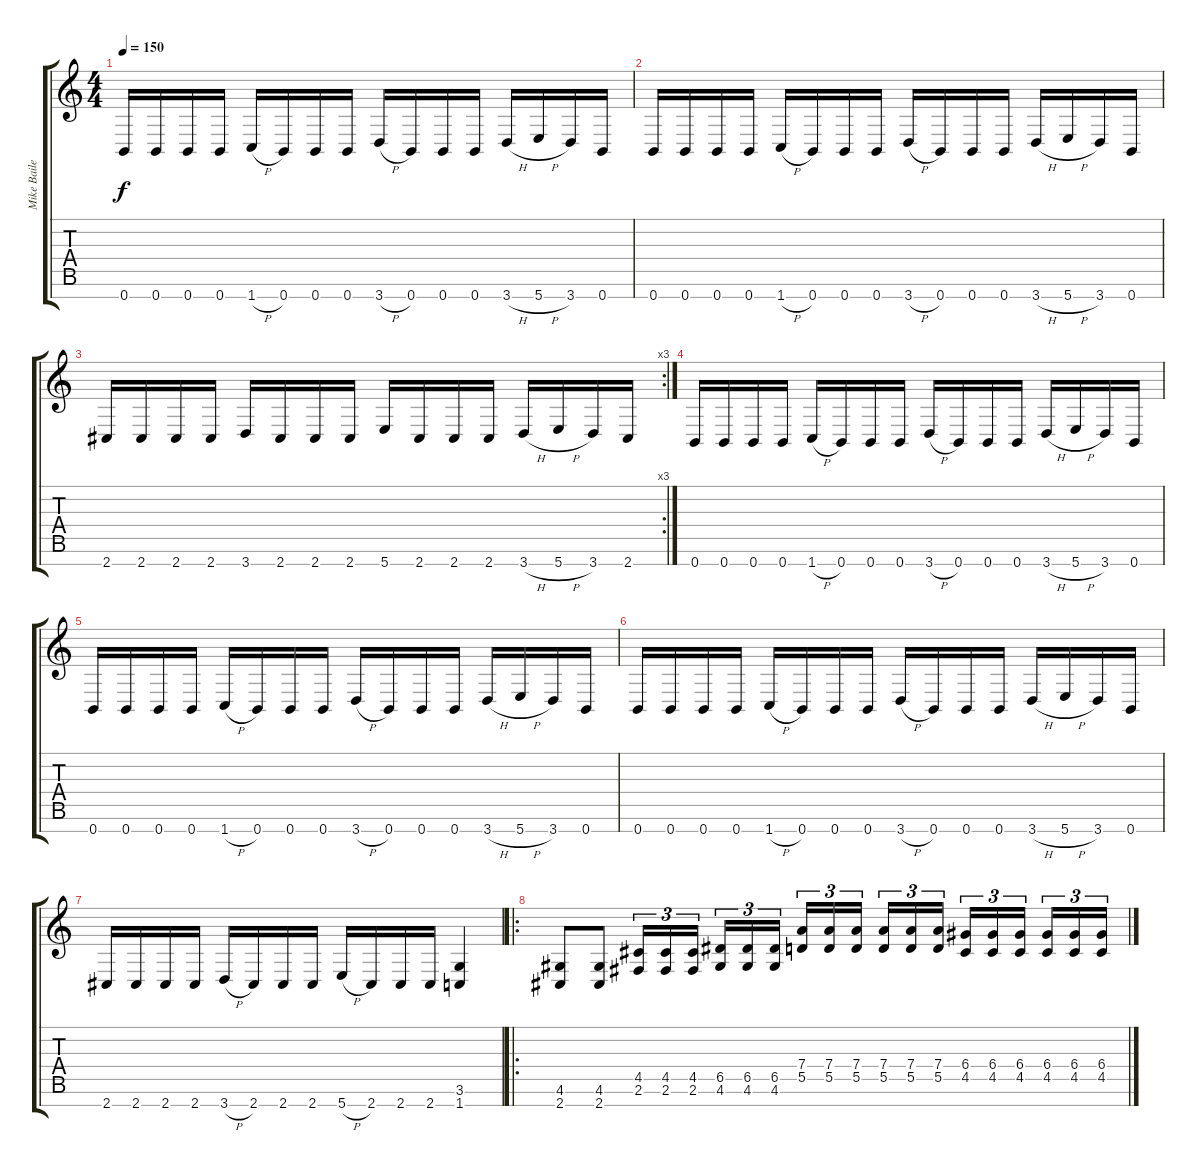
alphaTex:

\track ("Mike Bailey" "Mike Baile") {instrument distortionguitar}
\staff {score tabs}
\tuning (E4 B3 G3 D3 A2 E2 B1) {hide}
\ts (4 4)
\tempo 150
\clef g2
\ks c
0.7.16{dy f} 0.7.16 0.7.16 0.7.16 1.7{h}.16 0.7.16 0.7.16 0.7.16 3.7{h}.16 0.7.16 0.7.16 0.7.16 3.7{h}.16 5.7{h}.16 3.7.16 0.7.16 |
0.7.16 0.7.16 0.7.16 0.7.16 1.7{h}.16 0.7.16 0.7.16 0.7.16 3.7{h}.16 0.7.16 0.7.16 0.7.16 3.7{h}.16 5.7{h}.16 3.7.16 0.7.16 |
\rc 3
2.7.16 2.7.16 2.7.16 2.7.16 3.7.16 2.7.16 2.7.16 2.7.16 5.7.16 2.7.16 2.7.16 2.7.16 3.7{h}.16 5.7{h}.16 3.7.16 2.7.16 |
0.7.16 0.7.16 0.7.16 0.7.16 1.7{h}.16 0.7.16 0.7.16 0.7.16 3.7{h}.16 0.7.16 0.7.16 0.7.16 3.7{h}.16 5.7{h}.16 3.7.16 0.7.16 |
0.7.16 0.7.16 0.7.16 0.7.16 1.7{h}.16 0.7.16 0.7.16 0.7.16 3.7{h}.16 0.7.16 0.7.16 0.7.16 3.7{h}.16 5.7{h}.16 3.7.16 0.7.16 |
0.7.16 0.7.16 0.7.16 0.7.16 1.7{h}.16 0.7.16 0.7.16 0.7.16 3.7{h}.16 0.7.16 0.7.16 0.7.16 3.7{h}.16 5.7{h}.16 3.7.16 0.7.16 |
2.7.16 2.7.16 2.7.16 2.7.16 3.7{h}.16 2.7.16 2.7.16 2.7.16 5.7{h}.16 2.7.16 2.7.16 2.7.16 (3.6 1.7).4 |
\ro
(4.6 2.7).8 (4.6 2.7).8 (4.5 2.6).16{tu (3 2)} (4.5 2.6).16{tu (3 2)} (4.5 2.6).16{tu (3 2)} (6.5 4.6).16{tu (3 2)} (6.5 4.6).16{tu (3 2)} (6.5 4.6).16{tu (3 2)} (7.4 5.5).16{tu (3 2)} (7.4 5.5).16{tu (3 2)} (7.4 5.5).16{tu (3 2)} (7.4 5.5).16{tu (3 2)} (7.4 5.5).16{tu (3 2)} (7.4 5.5).16{tu (3 2)} (6.4 4.5).16{tu (3 2)} (6.4 4.5).16{tu (3 2)} (6.4 4.5).16{tu (3 2)} (6.4 4.5).16{tu (3 2)} (6.4 4.5).16{tu (3 2)} (6.4 4.5).16{tu (3 2)}
